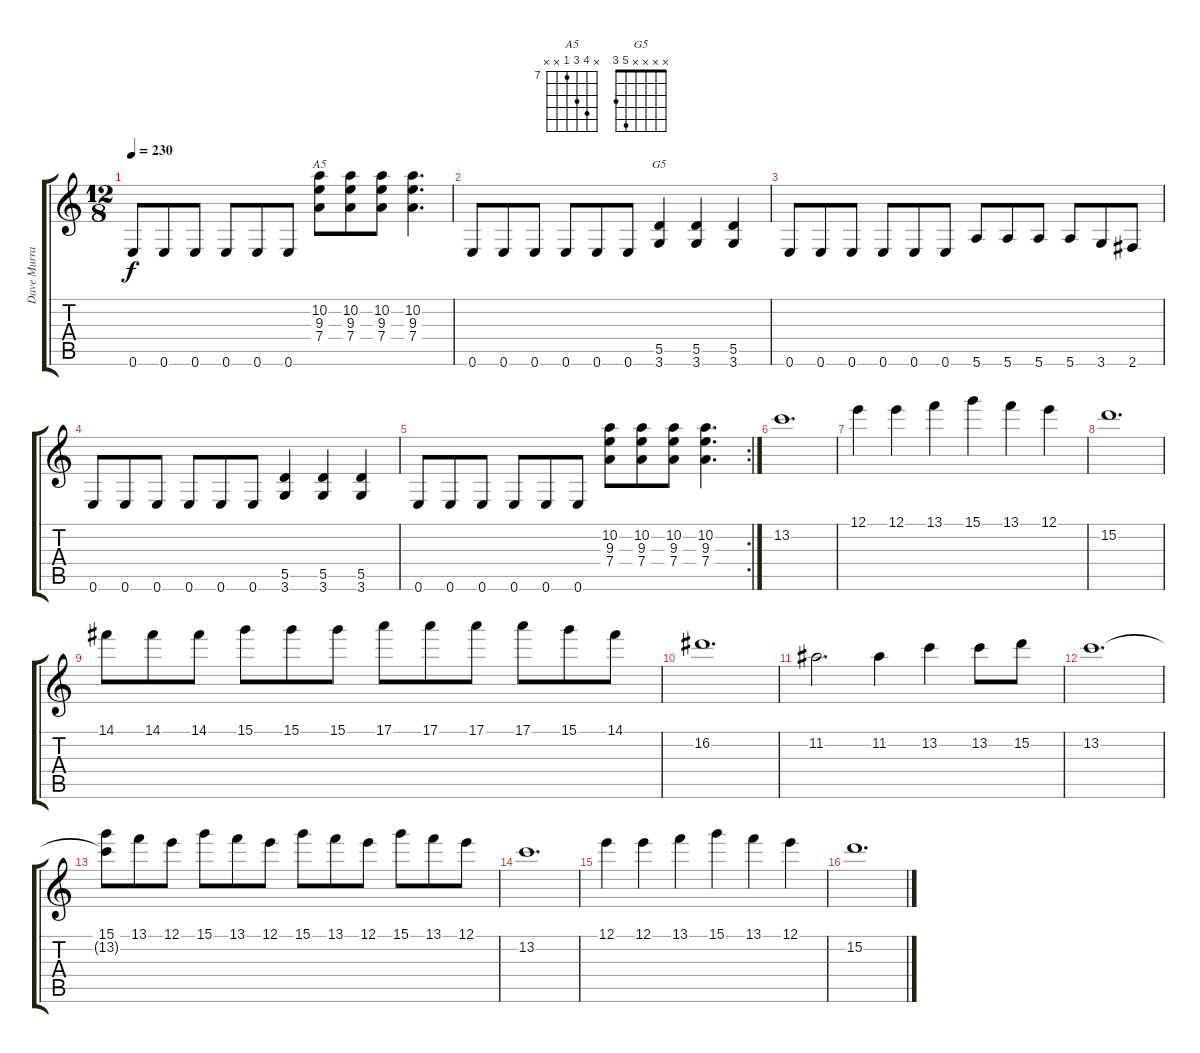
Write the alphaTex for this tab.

\track ("Dave Murray" "Dave Murra") {instrument distortionguitar}
\staff {score tabs}
\tuning (E4 B3 G3 D3 A2 E2) {hide}
\chord ("A5" x 10 9 7 x x) {firstfret 7}
\chord ("G5" x x x x 5 3)
\ts (12 8)
\tempo 230
\clef g2
\ks c
0.6.8{dy f} 0.6.8 0.6.8 0.6.8 0.6.8 0.6.8 (10.2 9.3 7.4).8{ch "A5"} (10.2 9.3 7.4).8 (10.2 9.3 7.4).8 (10.2 9.3 7.4).4{d} |
0.6.8 0.6.8 0.6.8 0.6.8 0.6.8 0.6.8 (5.5 3.6).4{ch "G5"} (5.5 3.6).4 (5.5 3.6).4 |
0.6.8 0.6.8 0.6.8 0.6.8 0.6.8 0.6.8 5.6.8 5.6.8 5.6.8 5.6.8 3.6.8 2.6.8 |
0.6.8 0.6.8 0.6.8 0.6.8 0.6.8 0.6.8 (5.5 3.6).4 (5.5 3.6).4 (5.5 3.6).4 |
\rc 2
0.6.8 0.6.8 0.6.8 0.6.8 0.6.8 0.6.8 (10.2 9.3 7.4).8 (10.2 9.3 7.4).8 (10.2 9.3 7.4).8 (10.2 9.3 7.4).4{d} |
13.2.1{d} |
12.1.4 12.1.4 13.1.4 15.1.4 13.1.4 12.1.4 |
15.2.1{d} |
14.1.8 14.1.8 14.1.8 15.1.8 15.1.8 15.1.8 17.1.8 17.1.8 17.1.8 17.1.8 15.1.8 14.1.8 |
16.2.1{d} |
11.2.2{d} 11.2.4 13.2.4 13.2.8 15.2.8 |
13.2.1{d} |
(15.1 13.2{t}).8 13.1.8 12.1.8 15.1.8 13.1.8 12.1.8 15.1.8 13.1.8 12.1.8 15.1.8 13.1.8 12.1.8 |
13.2.1{d} |
12.1.4 12.1.4 13.1.4 15.1.4 13.1.4 12.1.4 |
15.2.1{d}
